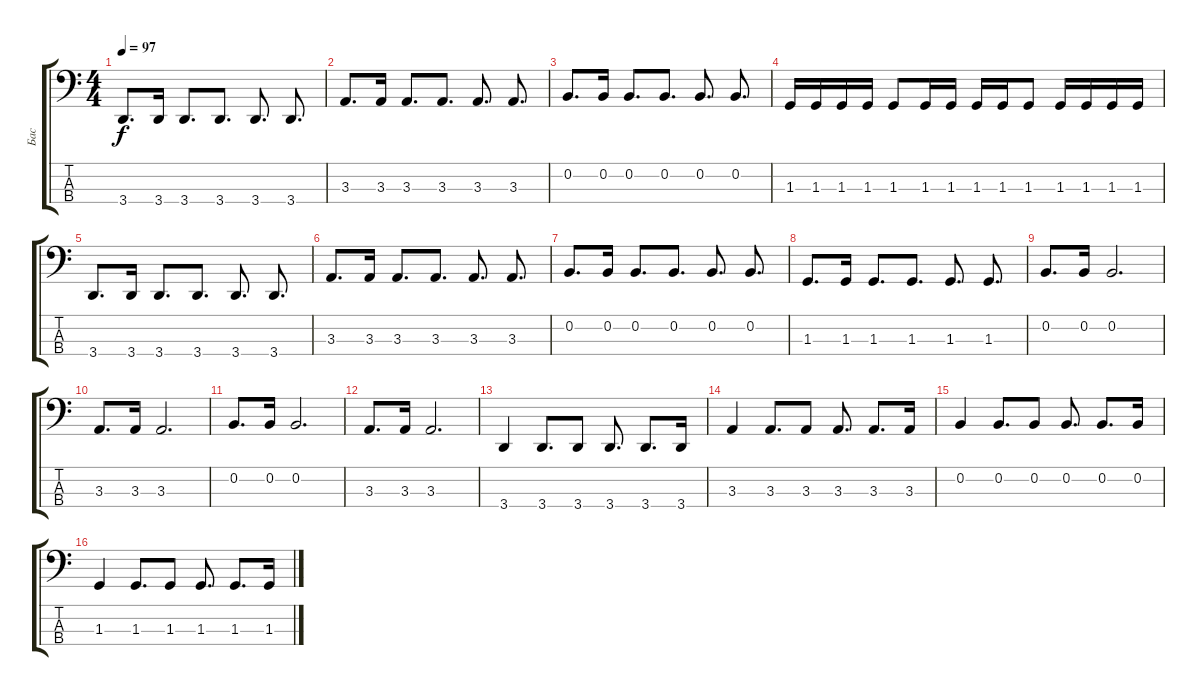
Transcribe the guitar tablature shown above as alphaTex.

\track ("Бас" "Бас") {instrument electricbassfinger}
\staff {score tabs}
\tuning (E2 B1 Gb1 B0) {hide}
\ts (4 4)
\tempo 97
\clef f4
\ks c
3.4.8{d dy f} 3.4.16 3.4.8{d} 3.4.8{d} 3.4.8{d} 3.4.8{d} |
3.3.8{d} 3.3.16 3.3.8{d} 3.3.8{d} 3.3.8{d} 3.3.8{d} |
0.2.8{d} 0.2.16 0.2.8{d} 0.2.8{d} 0.2.8{d} 0.2.8{d} |
1.3.16 1.3.16 1.3.16 1.3.16 1.3.8 1.3.16 1.3.16 1.3.16 1.3.16 1.3.8 1.3.16 1.3.16 1.3.16 1.3.16 |
3.4.8{d} 3.4.16 3.4.8{d} 3.4.8{d} 3.4.8{d} 3.4.8{d} |
3.3.8{d} 3.3.16 3.3.8{d} 3.3.8{d} 3.3.8{d} 3.3.8{d} |
0.2.8{d} 0.2.16 0.2.8{d} 0.2.8{d} 0.2.8{d} 0.2.8{d} |
1.3.8{d} 1.3.16 1.3.8{d} 1.3.8{d} 1.3.8{d} 1.3.8{d} |
0.2.8{d} 0.2.16 0.2.2{d} |
3.3.8{d} 3.3.16 3.3.2{d} |
0.2.8{d} 0.2.16 0.2.2{d} |
3.3.8{d} 3.3.16 3.3.2{d} |
3.4.4 3.4.8{d} 3.4.8 3.4.8{d} 3.4.8{d} 3.4.16 |
3.3.4 3.3.8{d} 3.3.8 3.3.8{d} 3.3.8{d} 3.3.16 |
0.2.4 0.2.8{d} 0.2.8 0.2.8{d} 0.2.8{d} 0.2.16 |
1.3.4 1.3.8{d} 1.3.8 1.3.8{d} 1.3.8{d} 1.3.16
